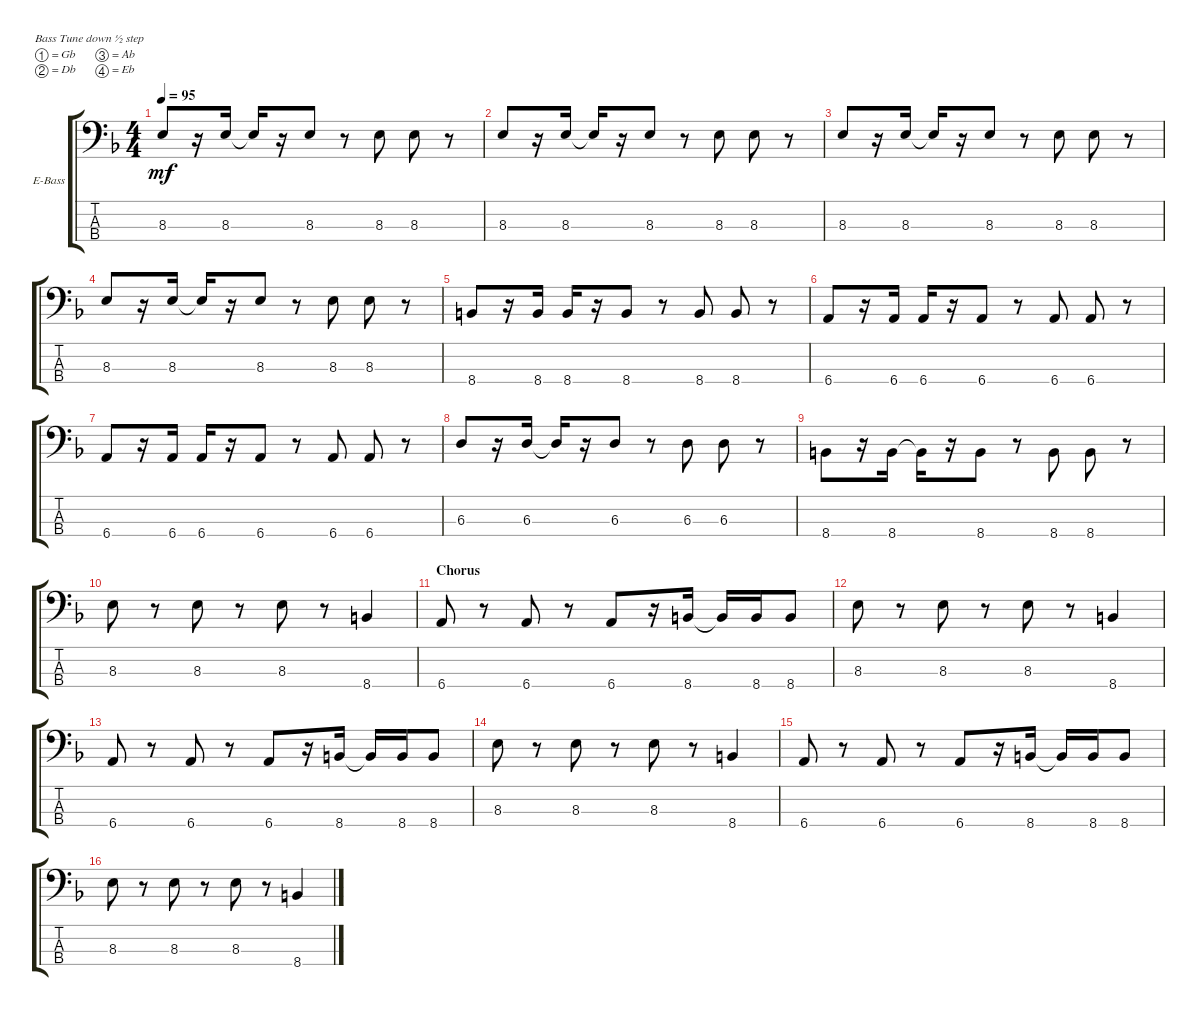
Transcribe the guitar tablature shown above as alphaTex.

\defaultSystemsLayout 4
\bracketExtendMode groupsimilarinstruments
\firstSystemTrackNameOrientation horizontal
\otherSystemsTrackNameOrientation horizontal
\track ("Electric Bass" "E-Bass") {solo instrument electricbassfinger}
\staff {score tabs}
\tuning (Gb2 Db2 Ab1 Eb1)
\ts (4 4)
\tempo 95
\clef f4
\ks f
8.3.8{dy mf beam invert} r.16 8.3.16 8.3{t}.16{beam invert} r.16 8.3.8 r.8 8.3.8 8.3.8 r.8 |
8.3.8{beam invert} r.16 8.3.16 8.3{t}.16{beam invert} r.16 8.3.8 r.8 8.3.8 8.3.8 r.8 |
8.3.8{beam invert} r.16 8.3.16 8.3{t}.16{beam invert} r.16 8.3.8 r.8 8.3.8 8.3.8 r.8 |
8.3.8{beam invert} r.16 8.3.16 8.3{t}.16{beam invert} r.16 8.3.8 r.8 8.3.8 8.3.8 r.8 |
8.4.8 r.16 8.4.16 8.4.16 r.16 8.4.8 r.8 8.4.8 8.4.8 r.8 |
6.4.8 r.16 6.4.16 6.4.16 r.16 6.4.8 r.8 6.4.8 6.4.8 r.8 |
6.4.8 r.16 6.4.16 6.4.16 r.16 6.4.8 r.8 6.4.8 6.4.8 r.8 |
6.3.8{beam invert} r.16 6.3.16 6.3{t}.16{beam invert} r.16 6.3.8 r.8 6.3.8 6.3.8 r.8 |
8.4.8{beam invert} r.16 8.4.16 8.4{t}.16{beam invert} r.16 8.4.8 r.8 8.4.8{beam invert} 8.4.8{beam invert} r.8 |
8.3.8 r.8 8.3.8 r.8 8.3.8 r.8 8.4.4 |
\section ("" "Chorus")
6.4.8 r.8 6.4.8 r.8 6.4.8 r.16 8.4.16 8.4{t}.16 8.4.16 8.4.8 |
8.3.8 r.8 8.3.8 r.8 8.3.8 r.8 8.4.4 |
6.4.8 r.8 6.4.8 r.8 6.4.8 r.16 8.4.16 8.4{t}.16 8.4.16 8.4.8 |
8.3.8 r.8 8.3.8 r.8 8.3.8 r.8 8.4.4 |
6.4.8 r.8 6.4.8 r.8 6.4.8 r.16 8.4.16 8.4{t}.16 8.4.16 8.4.8 |
8.3.8 r.8 8.3.8 r.8 8.3.8 r.8 8.4.4
